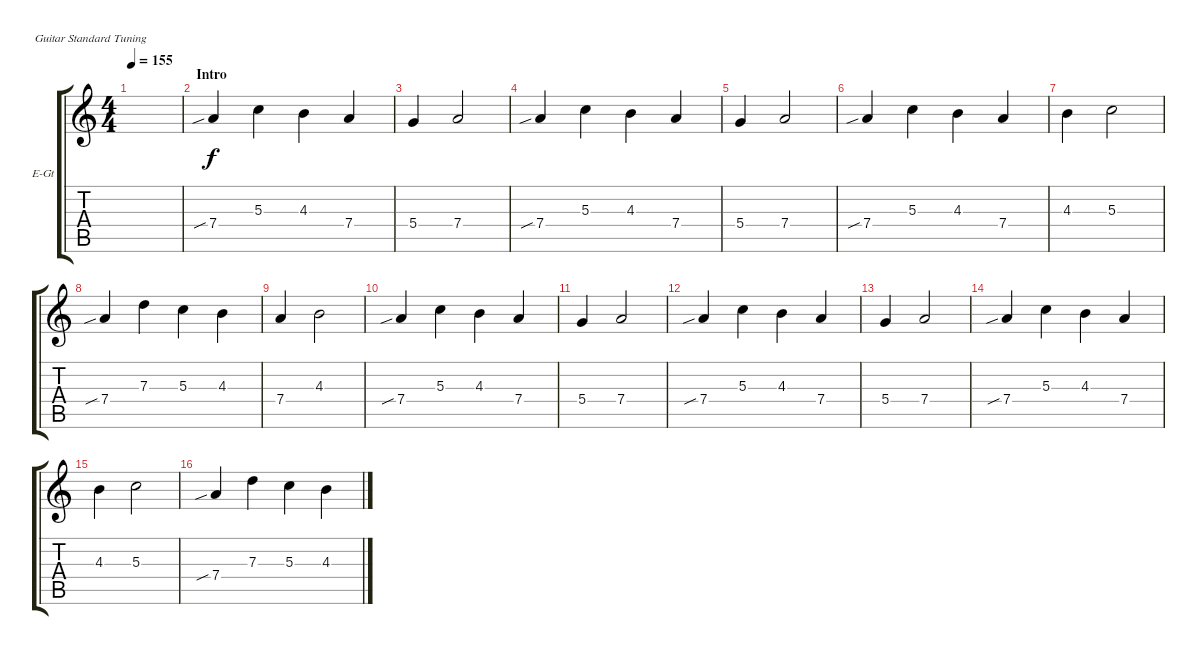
\defaultSystemsLayout 4
\bracketExtendMode groupsimilarinstruments
\firstSystemTrackNameOrientation horizontal
\otherSystemsTrackNameOrientation horizontal
\track ("Lead" "E-Gt") {instrument distortionguitar}
\staff {score tabs}
\tuning (E4 B3 G3 D3 A2 E2)
\ts (4 4)
\tempo 155
\clef g2
\ks c
|
\section ("" "Intro")
7.4{sib}.4 5.3.4 4.3.4 7.4.4 |
5.4.4 7.4.2 |
7.4{sib}.4 5.3.4 4.3.4 7.4.4 |
5.4.4 7.4.2 |
7.4{sib}.4 5.3.4 4.3.4 7.4.4 |
4.3.4 5.3.2 |
7.4{sib}.4 7.3.4 5.3.4 4.3.4 |
7.4.4 4.3.2 |
7.4{sib}.4 5.3.4 4.3.4 7.4.4 |
5.4.4 7.4.2 |
7.4{sib}.4 5.3.4 4.3.4 7.4.4 |
5.4.4 7.4.2 |
7.4{sib}.4 5.3.4 4.3.4 7.4.4 |
4.3.4 5.3.2 |
7.4{sib}.4 7.3.4 5.3.4 4.3.4
